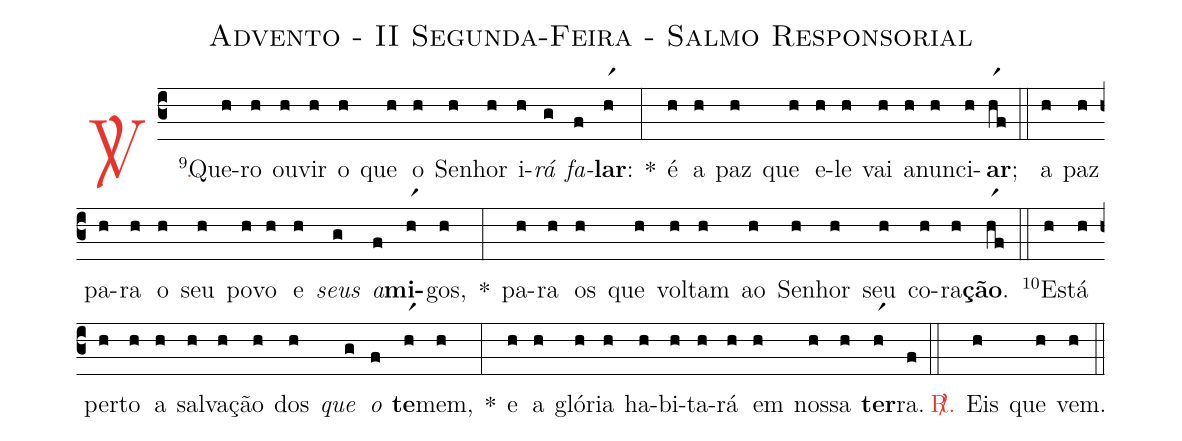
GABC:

name: Advento - II Segunda-Feira - Salmo Responsorial;
%%
(c3)

<c><sp>V/</sp>.</c>() <v>\VSup{9}</v>Que(h)ro(h) ou(h)vir(h) o(h) que(h) o(h) Se(h)nhor(h) i(h)<i>rá</i>(g) <i>fa</i>(f)<b>lar</b>:(hr1) *(:)
é(h) a(h) paz(h) que(h) e(h)le(h) vai(h) a(h)nun(h)ci(h)<b>ar</b>;(hr1f)

(::)

a(h) paz(h) pa(h)ra(h) o(h) seu(h) po(h)vo(h) e(h) <i>seus</i>(g) <i>a</i>(f)<b>mi</b>(hr1)gos,(h) *(:)
pa(h)ra(h) os(h) que(h) vol(h)tam(h) ao(h) Se(h)nhor(h) seu(h) co(h)ra(h)<b>ção</b>.(hr1f)

(::)

<v>\VSup{10}</v>Es(h)tá(h) per(h)to(h) a(h) sal(h)va(h)ção(h) dos(h) <i>que</i>(g) <i>o</i>(f) <b>te</b>(hr1)mem,(h) *(:)
e(h) a(h) gló(h)ria(h) ha(h)bi(h)ta(h)rá(h) em(h) nos(h)sa(h) <b>ter</b>(hr1)ra.(f)

(::)

<c><sp>R/</sp>.</c>() Eis(h) que(h) vem.(h)

(::)
